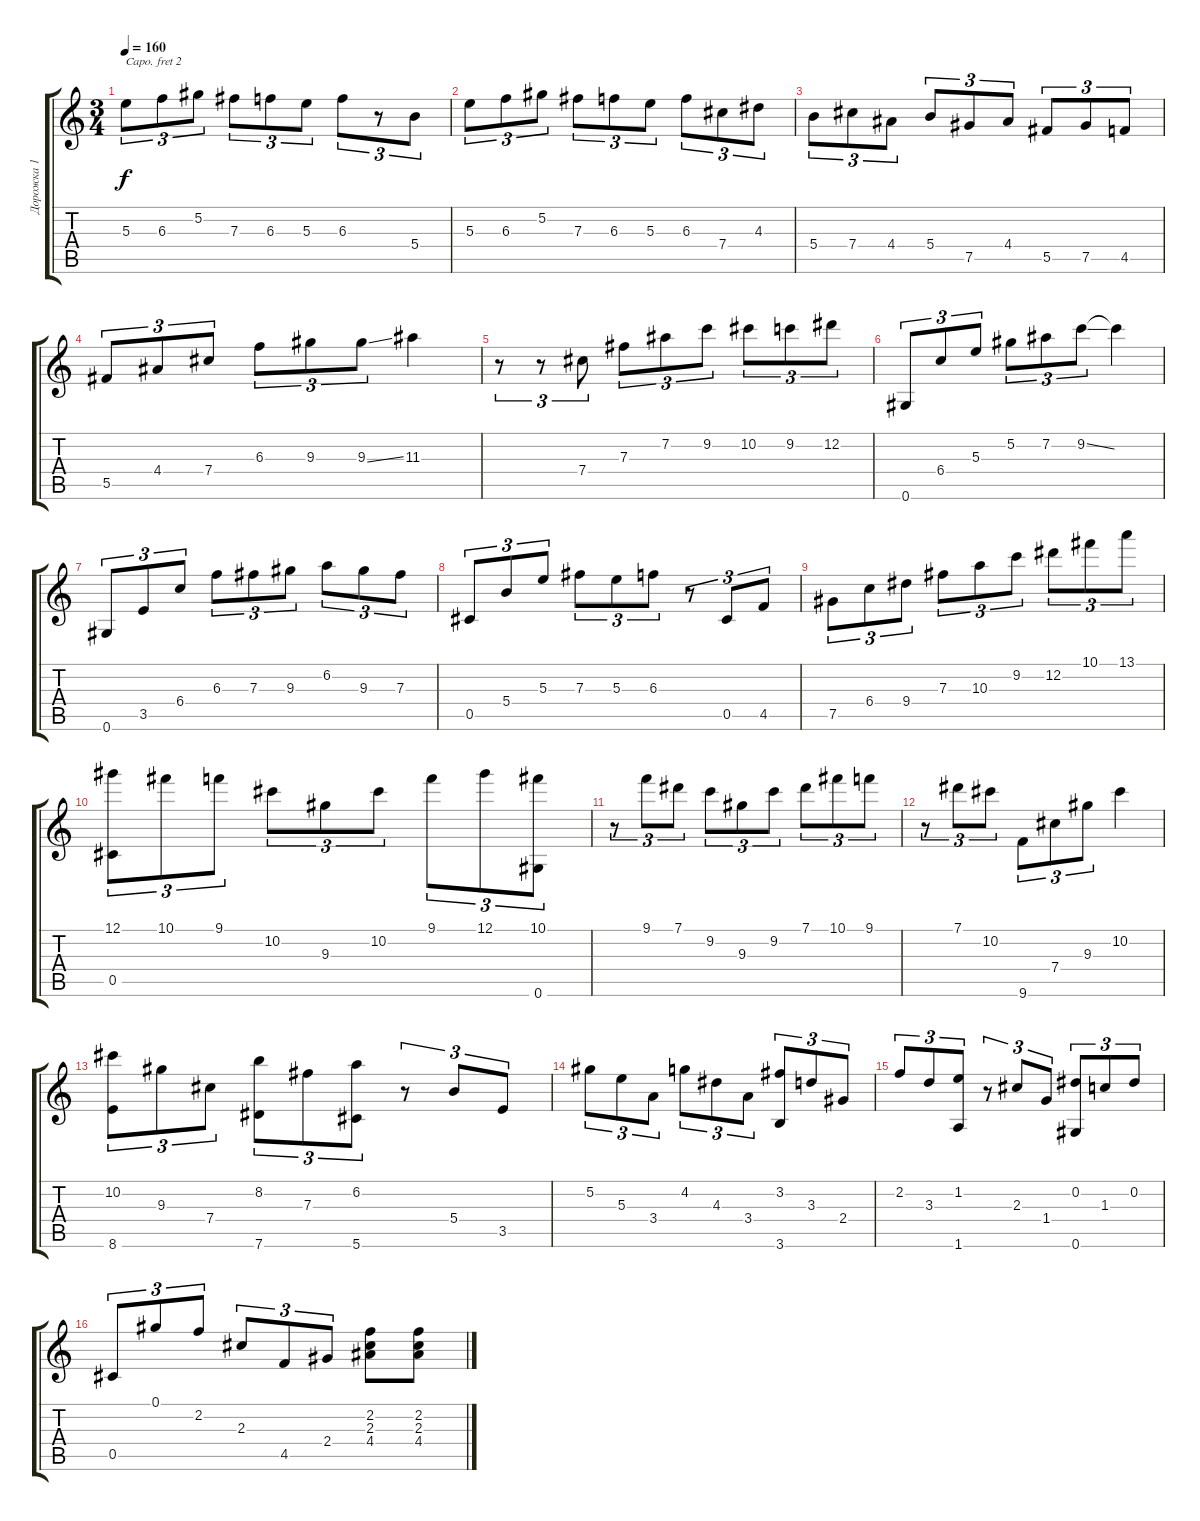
\track ("Дорожка 1" "Дорожка 1") {instrument acousticguitarnylon}
\staff {score tabs}
\capo 2
\tuning (Gb4 Db4 A3 E3 B2 Gb2) {hide}
\ts (3 4)
\tempo 160
\clef g2
\ks c
5.3.8{tu (3 2) dy f} 6.3.8{tu (3 2)} 5.2.8{tu (3 2)} 7.3.8{tu (3 2)} 6.3.8{tu (3 2)} 5.3.8{tu (3 2)} 6.3.8{tu (3 2)} r.8{tu (3 2)} 5.4.8{tu (3 2)} |
5.3.8{tu (3 2)} 6.3.8{tu (3 2)} 5.2.8{tu (3 2)} 7.3.8{tu (3 2)} 6.3.8{tu (3 2)} 5.3.8{tu (3 2)} 6.3.8{tu (3 2)} 7.4.8{tu (3 2)} 4.3.8{tu (3 2)} |
5.4.8{tu (3 2)} 7.4.8{tu (3 2)} 4.4.8{tu (3 2)} 5.4.8{tu (3 2)} 7.5.8{tu (3 2)} 4.4.8{tu (3 2)} 5.5.8{tu (3 2)} 7.5.8{tu (3 2)} 4.5.8{tu (3 2)} |
5.5.8{tu (3 2)} 4.4.8{tu (3 2)} 7.4.8{tu (3 2)} 6.3.8{tu (3 2)} 9.3.8{tu (3 2)} 9.3{ss}.8{tu (3 2)} 11.3.4 |
r.8{tu (3 2)} r.8{tu (3 2)} 7.4.8{tu (3 2)} 7.3.8{tu (3 2)} 7.2.8{tu (3 2)} 9.2.8{tu (3 2)} 10.2.8{tu (3 2)} 9.2.8{tu (3 2)} 12.2.8{tu (3 2)} |
0.6.8{tu (3 2)} 6.4.8{tu (3 2)} 5.3.8{tu (3 2)} 5.2.8{tu (3 2)} 7.2.8{tu (3 2)} 9.2{ss}.8{tu (3 2)} 9.2{t}.4 |
0.6.8{tu (3 2)} 3.5.8{tu (3 2)} 6.4.8{tu (3 2)} 6.3.8{tu (3 2)} 7.3.8{tu (3 2)} 9.3.8{tu (3 2)} 6.2.8{tu (3 2)} 9.3.8{tu (3 2)} 7.3.8{tu (3 2)} |
0.5.8{tu (3 2)} 5.4.8{tu (3 2)} 5.3.8{tu (3 2)} 7.3.8{tu (3 2)} 5.3.8{tu (3 2)} 6.3.8{tu (3 2)} r.8{tu (3 2)} 0.5.8{tu (3 2)} 4.5.8{tu (3 2)} |
7.5.8{tu (3 2)} 6.4.8{tu (3 2)} 9.4.8{tu (3 2)} 7.3.8{tu (3 2)} 10.3.8{tu (3 2)} 9.2.8{tu (3 2)} 12.2.8{tu (3 2)} 10.1.8{tu (3 2)} 13.1.8{tu (3 2)} |
(12.1 0.5).8{tu (3 2)} 10.1.8{tu (3 2)} 9.1.8{tu (3 2)} 10.2.8{tu (3 2)} 9.3.8{tu (3 2)} 10.2.8{tu (3 2)} 9.1.8{tu (3 2)} 12.1.8{tu (3 2)} (10.1 0.6).8{tu (3 2)} |
r.8{tu (3 2)} 9.1.8{tu (3 2)} 7.1.8{tu (3 2)} 9.2.8{tu (3 2)} 9.3.8{tu (3 2)} 9.2.8{tu (3 2)} 7.1.8{tu (3 2)} 10.1.8{tu (3 2)} 9.1.8{tu (3 2)} |
r.8{tu (3 2)} 7.1.8{tu (3 2)} 10.2.8{tu (3 2)} 9.6.8{tu (3 2)} 7.4.8{tu (3 2)} 9.3.8{tu (3 2)} 10.2.4 |
(10.2 8.6).8{tu (3 2)} 9.3.8{tu (3 2)} 7.4.8{tu (3 2)} (8.2 7.6).8{tu (3 2)} 7.3.8{tu (3 2)} (6.2 5.6).8{tu (3 2)} r.8{tu (3 2)} 5.4.8{tu (3 2)} 3.5.8{tu (3 2)} |
5.2.8{tu (3 2)} 5.3.8{tu (3 2)} 3.4.8{tu (3 2)} 4.2.8{tu (3 2)} 4.3.8{tu (3 2)} 3.4.8{tu (3 2)} (3.2 3.6).8{tu (3 2)} 3.3.8{tu (3 2)} 2.4.8{tu (3 2)} |
2.2.8{tu (3 2)} 3.3.8{tu (3 2)} (1.2 1.6).8{tu (3 2)} r.8{tu (3 2)} 2.3.8{tu (3 2)} 1.4.8{tu (3 2)} (0.2 0.6).8{tu (3 2)} 1.3.8{tu (3 2)} 0.2.8{tu (3 2)} |
0.5.8{tu (3 2)} 0.1.8{tu (3 2)} 2.2.8{tu (3 2)} 2.3.8{tu (3 2)} 4.5.8{tu (3 2)} 2.4.8{tu (3 2)} (2.2 2.3 4.4).8 (2.2 2.3 4.4).8
